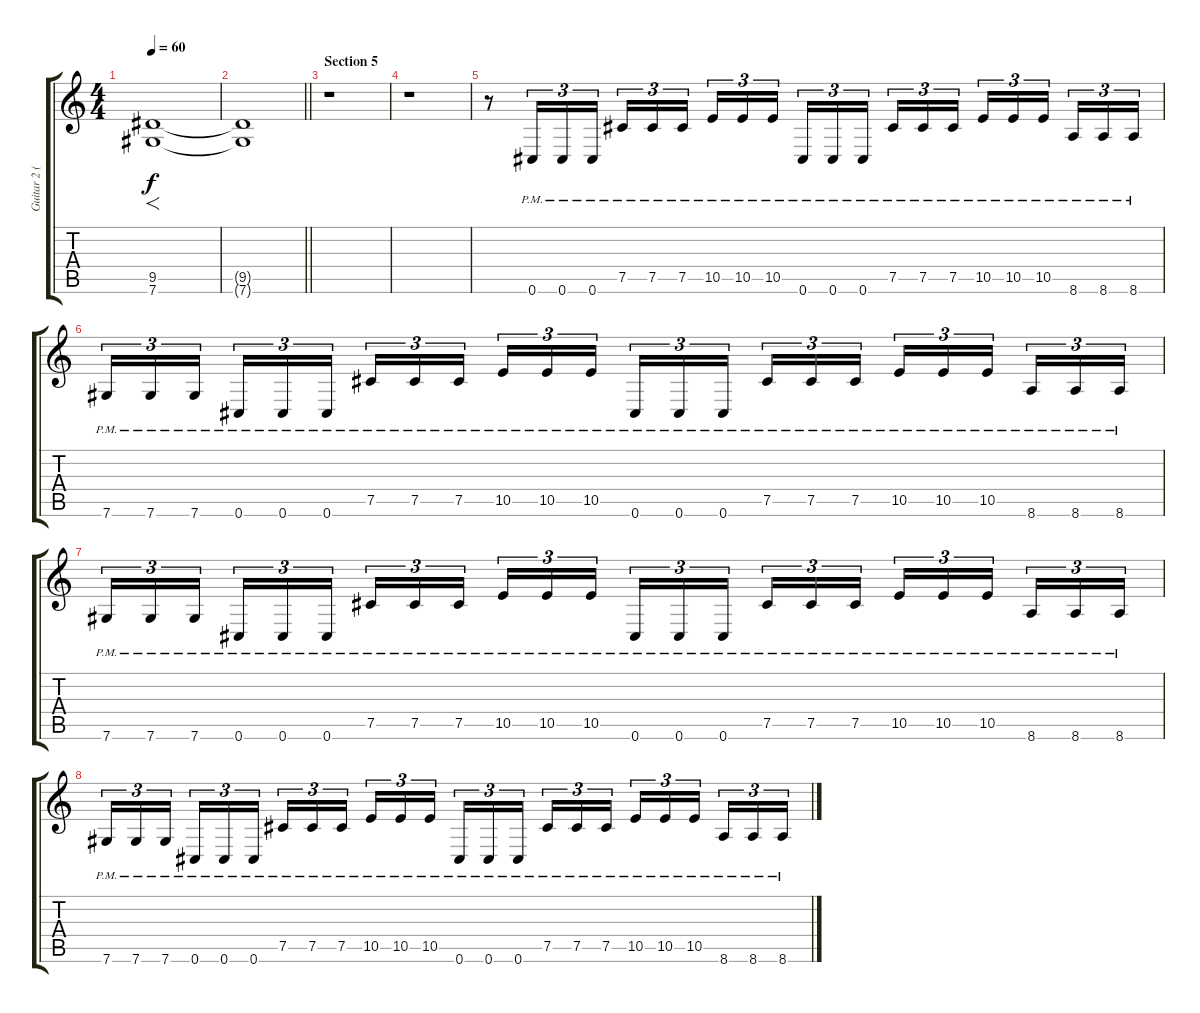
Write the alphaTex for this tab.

\track ("Guitar 2 (Distortion)" "Guitar 2 (") {instrument distortionguitar}
\staff {score tabs}
\tuning (Db4 Ab3 E3 B2 Gb2 Db2) {hide}
\ts (4 4)
\tempo 60
\clef g2
\ks c
(9.5 7.6).1{f dy f} |
\barLineRight lightlight
(9.5{t} 7.6{t}).1 |
\section ("" "Section 5")
r.1 |
r.1 |
r.8 0.6{pm}.16{tu (3 2)} 0.6{pm}.16{tu (3 2)} 0.6{pm}.16{tu (3 2)} 7.5{pm}.16{tu (3 2)} 7.5{pm}.16{tu (3 2)} 7.5{pm}.16{tu (3 2) beam splitsecondary} 10.5{pm}.16{tu (3 2)} 10.5{pm}.16{tu (3 2)} 10.5{pm}.16{tu (3 2)} 0.6{pm}.16{tu (3 2)} 0.6{pm}.16{tu (3 2)} 0.6{pm}.16{tu (3 2) beam splitsecondary} 7.5{pm}.16{tu (3 2)} 7.5{pm}.16{tu (3 2)} 7.5{pm}.16{tu (3 2)} 10.5{pm}.16{tu (3 2)} 10.5{pm}.16{tu (3 2)} 10.5{pm}.16{tu (3 2) beam splitsecondary} 8.6{pm}.16{tu (3 2)} 8.6{pm}.16{tu (3 2)} 8.6{pm}.16{tu (3 2)} |
7.6{pm}.16{tu (3 2)} 7.6{pm}.16{tu (3 2)} 7.6{pm}.16{tu (3 2) beam splitsecondary} 0.6{pm}.16{tu (3 2)} 0.6{pm}.16{tu (3 2)} 0.6{pm}.16{tu (3 2)} 7.5{pm}.16{tu (3 2)} 7.5{pm}.16{tu (3 2)} 7.5{pm}.16{tu (3 2) beam splitsecondary} 10.5{pm}.16{tu (3 2)} 10.5{pm}.16{tu (3 2)} 10.5{pm}.16{tu (3 2)} 0.6{pm}.16{tu (3 2)} 0.6{pm}.16{tu (3 2)} 0.6{pm}.16{tu (3 2) beam splitsecondary} 7.5{pm}.16{tu (3 2)} 7.5{pm}.16{tu (3 2)} 7.5{pm}.16{tu (3 2)} 10.5{pm}.16{tu (3 2)} 10.5{pm}.16{tu (3 2)} 10.5{pm}.16{tu (3 2) beam splitsecondary} 8.6{pm}.16{tu (3 2)} 8.6{pm}.16{tu (3 2)} 8.6{pm}.16{tu (3 2)} |
7.6{pm}.16{tu (3 2)} 7.6{pm}.16{tu (3 2)} 7.6{pm}.16{tu (3 2) beam splitsecondary} 0.6{pm}.16{tu (3 2)} 0.6{pm}.16{tu (3 2)} 0.6{pm}.16{tu (3 2)} 7.5{pm}.16{tu (3 2)} 7.5{pm}.16{tu (3 2)} 7.5{pm}.16{tu (3 2) beam splitsecondary} 10.5{pm}.16{tu (3 2)} 10.5{pm}.16{tu (3 2)} 10.5{pm}.16{tu (3 2)} 0.6{pm}.16{tu (3 2)} 0.6{pm}.16{tu (3 2)} 0.6{pm}.16{tu (3 2) beam splitsecondary} 7.5{pm}.16{tu (3 2)} 7.5{pm}.16{tu (3 2)} 7.5{pm}.16{tu (3 2)} 10.5{pm}.16{tu (3 2)} 10.5{pm}.16{tu (3 2)} 10.5{pm}.16{tu (3 2) beam splitsecondary} 8.6{pm}.16{tu (3 2)} 8.6{pm}.16{tu (3 2)} 8.6{pm}.16{tu (3 2)} |
7.6{pm}.16{tu (3 2)} 7.6{pm}.16{tu (3 2)} 7.6{pm}.16{tu (3 2) beam splitsecondary} 0.6{pm}.16{tu (3 2)} 0.6{pm}.16{tu (3 2)} 0.6{pm}.16{tu (3 2)} 7.5{pm}.16{tu (3 2)} 7.5{pm}.16{tu (3 2)} 7.5{pm}.16{tu (3 2) beam splitsecondary} 10.5{pm}.16{tu (3 2)} 10.5{pm}.16{tu (3 2)} 10.5{pm}.16{tu (3 2)} 0.6{pm}.16{tu (3 2)} 0.6{pm}.16{tu (3 2)} 0.6{pm}.16{tu (3 2) beam splitsecondary} 7.5{pm}.16{tu (3 2)} 7.5{pm}.16{tu (3 2)} 7.5{pm}.16{tu (3 2)} 10.5{pm}.16{tu (3 2)} 10.5{pm}.16{tu (3 2)} 10.5{pm}.16{tu (3 2) beam splitsecondary} 8.6{pm}.16{tu (3 2)} 8.6{pm}.16{tu (3 2)} 8.6{pm}.16{tu (3 2)}
